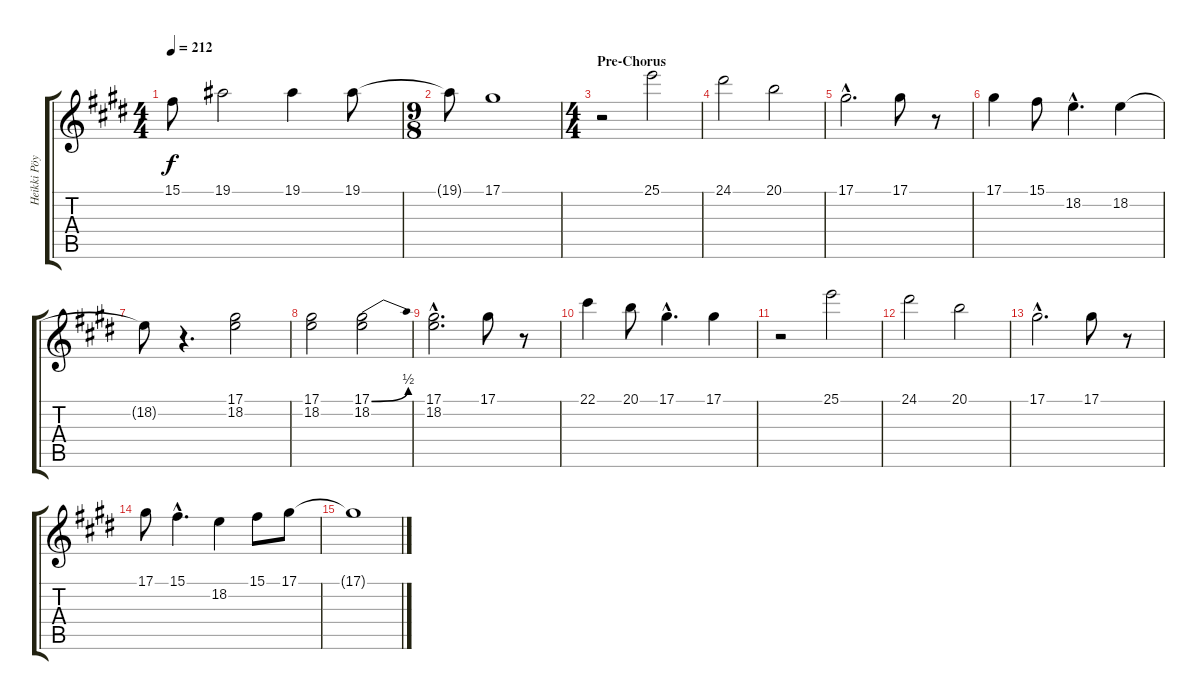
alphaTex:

\track ("Heikki Pöyhiä - Vocals" "Heikki Pöy") {instrument lead2sawtooth}
\staff {score tabs}
\tuning (Eb4 Bb3 Gb3 Db3 Ab2 Eb2) {hide}
\ts (4 4)
\tempo 212
\clef g2
\ks c#minor
15.1{t}.8{dy f} 19.1.2 19.1.4 19.1.8 |
\ts (9 8)
19.1{t}.8 17.1.1 |
\ts (4 4)
\section ("" "Pre-Chorus")
r.2 25.1.2 |
24.1.2 20.1.2 |
17.1{hac}.2{d} 17.1.8 r.8 |
17.1.4 15.1.8 18.2{hac}.4{d} 18.2.4 |
18.2{t}.8 r.4{d} (17.1 18.2).2 |
(17.1 18.2).2 (17.1{be (bend 0 0 60 2)} 18.2).2 |
(17.1{hac} 18.2{hac}).2{d} 17.1.8 r.8 |
22.1.4 20.1.8 17.1{hac}.4{d} 17.1.4 |
r.2 25.1.2 |
24.1.2 20.1.2 |
17.1{hac}.2{d} 17.1.8 r.8 |
17.1.8 15.1{hac}.4{d} 18.2.4 15.1.8 17.1.8 |
17.1{t}.1
